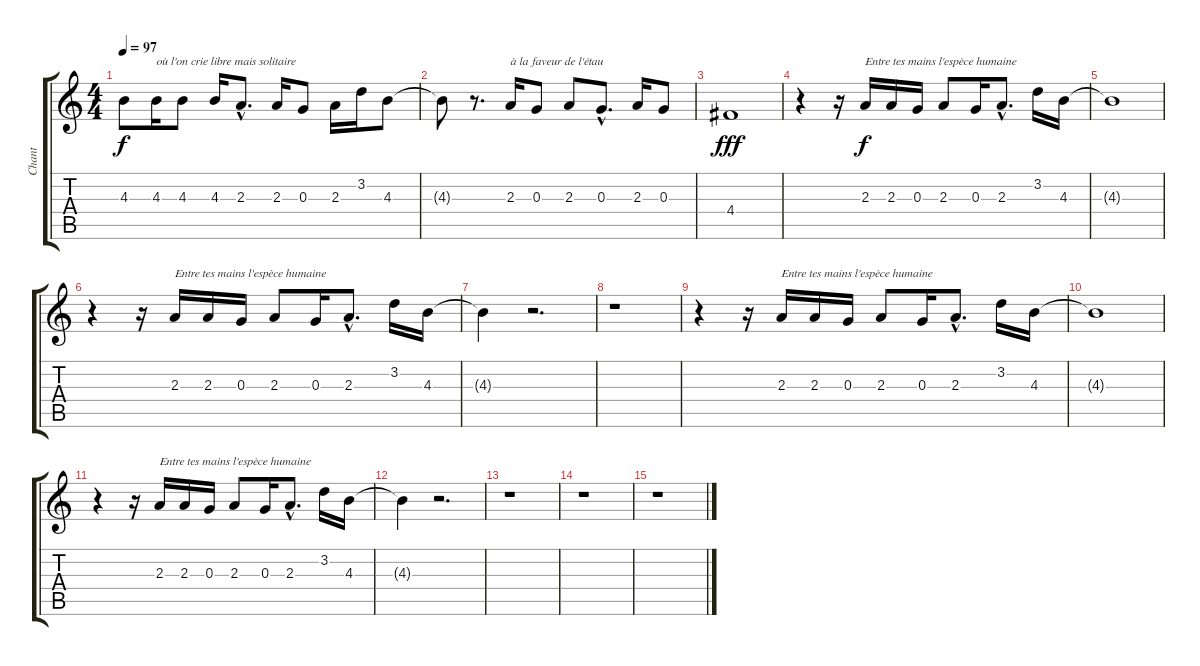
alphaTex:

\track ("Chant" "Chant") {instrument electricguitarjazz}
\staff {score tabs}
\tuning (E4 B3 G3 D3 A2 E2) {hide}
\ts (4 4)
\tempo 97
\clef g2
\ks c
4.3{t}.8{dy f} 4.3.16{txt "où l'on crie libre mais solitaire"} 4.3.8 4.3.16 2.3{hac}.8{d} 2.3.16 0.3.8 2.3.16 3.2.16 4.3.8 |
4.3{t}.8 r.8{d} 2.3.16{txt "à la faveur de l'étau"} 0.3.8 2.3.8 0.3{hac}.8{d} 2.3.16 0.3.8 |
4.4.1{dy fff} |
r.4 r.16 2.3.16{txt "Entre tes mains l'espèce humaine" dy f} 2.3.16 0.3.16 2.3.8 0.3.16 2.3{hac}.8{d} 3.2.16 4.3.16 |
4.3{t}.1 |
r.4 r.16 2.3.16{txt "Entre tes mains l'espèce humaine"} 2.3.16 0.3.16 2.3.8 0.3.16 2.3{hac}.8{d} 3.2.16 4.3.16 |
4.3{t}.4 r.2{d} |
r.1 |
r.4 r.16 2.3.16{txt "Entre tes mains l'espèce humaine"} 2.3.16 0.3.16 2.3.8 0.3.16 2.3{hac}.8{d} 3.2.16 4.3.16 |
4.3{t}.1 |
r.4 r.16 2.3.16{txt "Entre tes mains l'espèce humaine"} 2.3.16 0.3.16 2.3.8 0.3.16 2.3{hac}.8{d} 3.2.16 4.3.16 |
4.3{t}.4 r.2{d} |
r.1 |
r.1 |
r.1
